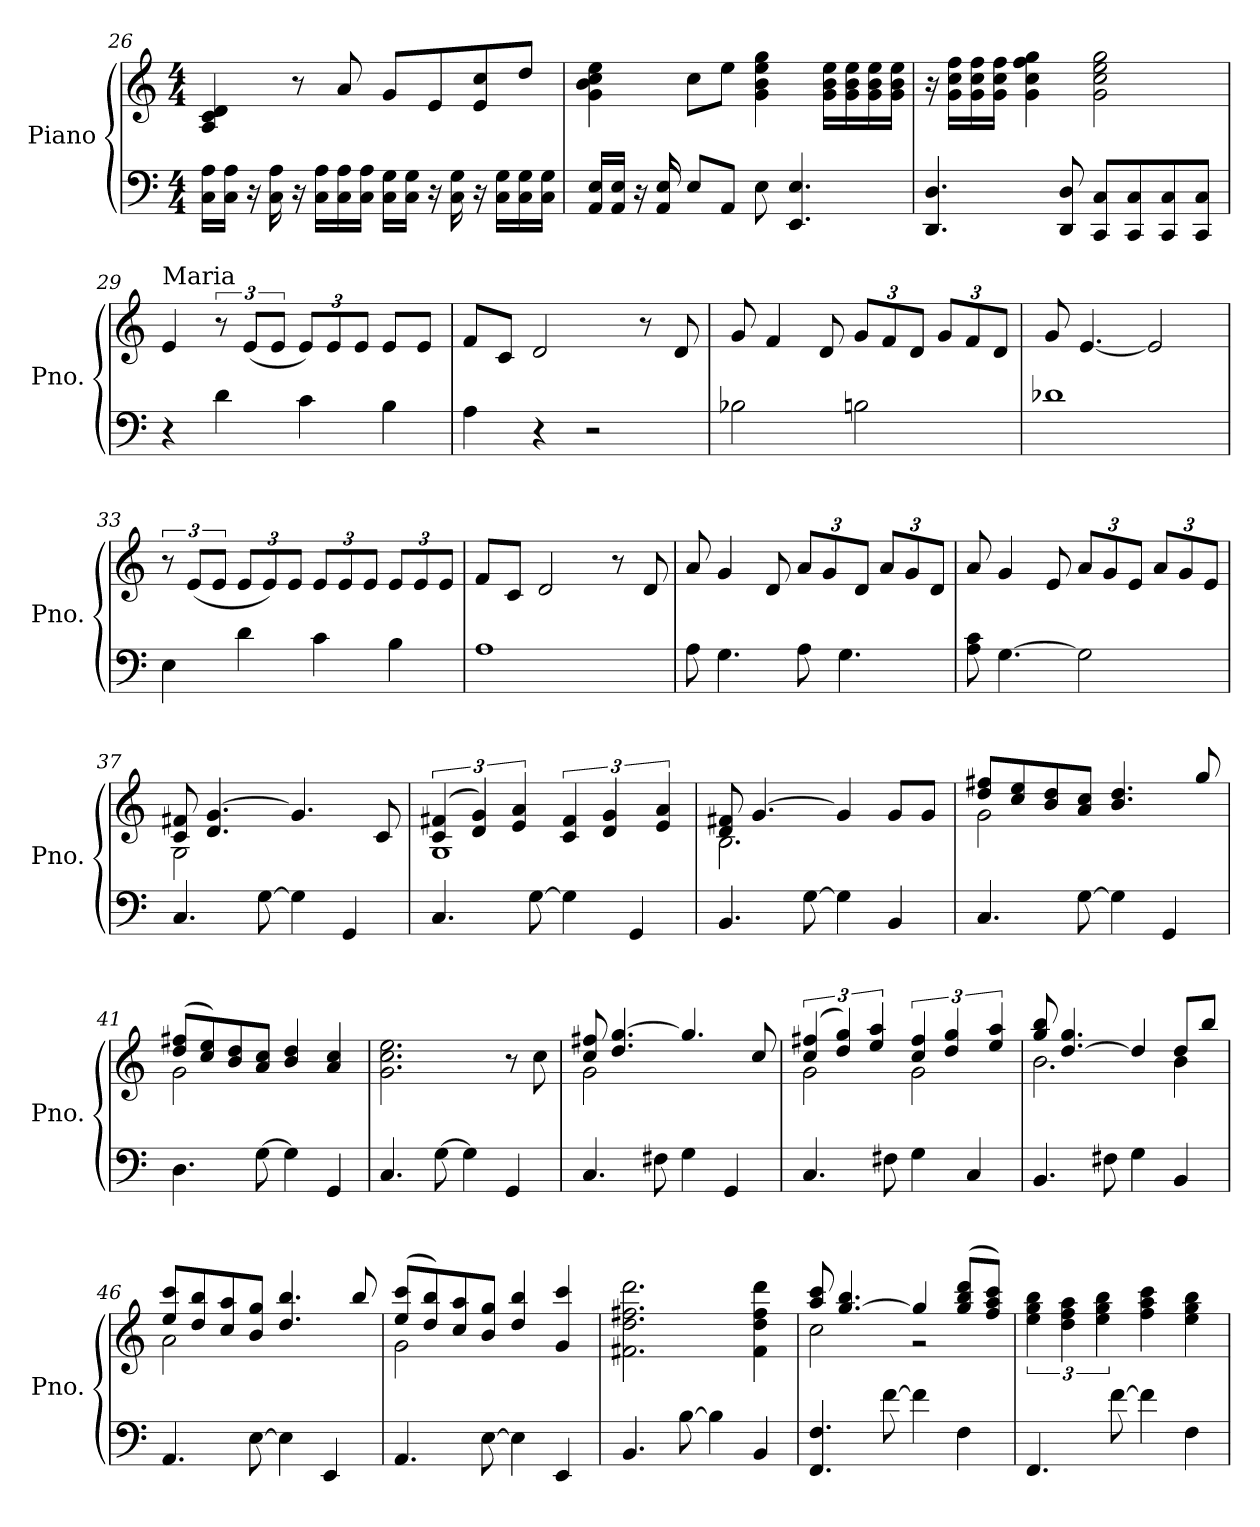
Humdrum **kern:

**kern	**kern
*part1	*part1
*staff2	*staff1
*I"Piano	*
*I'Pno.	*
*clefF4	*clefG2
*k[]	*k[]
*M4/4	*M4/4
=26	=26
16C\ 16A\LL	4A/ 4c/ 4d/
16C\ 16A\JJ	.
16r	.
16C\ 16A\	.
16r	8r
16C\ 16A\LL	.
16C\ 16A\	8a/
16C\ 16A\JJ	.
16C\ 16G\LL	8g/L
16C\ 16G\JJ	.
16r	8e/
16C\ 16G\	.
16r	8e/ 8cc/
16C\ 16G\LL	.
16C\ 16G\	8dd/J
16C\ 16G\JJ	.
=27	=27
16AA/ 16E/LL	4g\ 4b\ 4cc\ 4ee\
16AA/ 16E/JJ	.
16r	.
16AA/ 16E/	.
8E/L	8cc\L
8AA/J	8ee\J
8E\	4g\ 4b\ 4ee\ 4gg\
4.EE/ 4.E/	.
.	16g\ 16b\ 16ee\LL
.	16g\ 16b\ 16ee\
.	16g\ 16b\ 16ee\
.	16g\ 16b\ 16ee\JJ
!!LO:LB:g=z
=28	=28
4.DD/ 4.D/	16r
.	16g\ 16cc\ 16ff\LL
.	16g\ 16cc\ 16ff\
.	16g\ 16cc\ 16ff\JJ
.	4g\ 4cc\ 4ff\ 4gg\
8DD/ 8D/	.
8CC/ 8C/L	2g\ 2cc\ 2ee\ 2gg\
8CC/ 8C/	.
8CC/ 8C/	.
8CC/ 8C/J	.
=29	=29
!	!LO:TX:a:t=Maria
4r	4e/
4d\	12r
.	(12e/L
.	12e/J
*	*Xbrackettup
4c\	12e/L)
.	12e/
.	12e/J
4B\	8e/L
.	8e/J
=30	=30
4A\	8f/L
.	8c/J
4r	2d/
2r	.
.	8r
.	8d/
=31	=31
2B-X\	8g/
.	4f/
.	8d/
2Bn\	12g/L
.	12f/
.	12d/J
.	12g/L
.	12f/
.	12d/J
!!LO:LB:g=z
=32	=32
1d-X	8g/
.	[4.e/
.	2e/]
=33	=33
*	*brackettup
4E\	12r
.	(12e/L
.	12e/J
*	*Xbrackettup
4d\	12e/L
.	12e/)
.	12e/J
4c\	12e/L
.	12e/
.	12e/J
4B\	12e/L
.	12e/
.	12e/J
=34	=34
1A	8f/L
.	8c/J
.	2d/
.	8r
.	8d/
=35	=35
8A\	8a/
4.G\	4g/
.	8d/
8A\	12a/L
.	12g/
4.G\	.
.	12d/J
.	12a/L
.	12g/
.	12d/J
!!LO:LB:g=z
=36	=36
8A\ 8c\	8a/
[4.G\	4g/
.	8e/
2G\]	12a/L
.	12g/
.	12e/J
.	12a/L
.	12g/
.	12e/J
=37	=37
*	*^
4.C/	8c/ 8f#X/	2G\
.	4.d/ [4.g/	.
[8G\	.	.
4G\]	4.g/]	2ryy
4GG/	.	.
.	8c/	.
=38	=38	=38
*	*brackettup	*
4.C/	(6c/ 6f#X/	1G
.	6d/ 6g/)	.
.	6e/ 6a/	.
[8G\	.	.
4G\]	6c/ 6f#/	.
.	6d/ 6g/	.
4GG/	.	.
.	6e/ 6a/	.
=39	=39	=39
4.BB/	8d/ 8f#X/	2.B\
.	[4.g/	.
[8G\	.	.
4G\]	4g/]	.
4BB/	8g/L	4ryy
.	8g/J	.
!!LO:LB:g=z	!!
=40	=40	=40
4.C/	8dd/ 8ff#X/L	2g\
.	8cc/ 8ee/	.
.	8b/ 8dd/	.
[8G\	8a/ 8cc/J	.
4G\]	4.b/ 4.dd/	2ryy
4GG/	.	.
.	8gg/	.
=41	=41	=41
4.D\	(8dd/ 8ff#X/L	2g\
.	8cc/ 8ee/)	.
.	8b/ 8dd/	.
[8G\	8a/ 8cc/J	.
4G\]	4b/ 4dd/	2ryy
4GG/	4a/ 4cc/	.
*	*v	*v
=42	=42
4.C/	2.g\ 2.cc\ 2.ee\
[8G\	.
4G\]	.
4GG/	8r
.	8cc\
=43	=43
*	*^
4.C/	8cc/ 8ff#X/	2g\
.	4.dd/ [4.gg/	.
8F#X\	.	.
4G\	4.gg/]	2ryy
4GG/	.	.
.	8cc/	.
!!LO:PB:g=z	!!
=44	=44	=44
4.C/	(6cc/ 6ff#X/	2g\
.	6dd/ 6gg/)	.
.	6ee/ 6aa/	.
8F#X\	.	.
4G\	6cc/ 6ff#/	2g\
.	6dd/ 6gg/	.
4C/	.	.
.	6ee/ 6aa/	.
=45	=45	=45
4.BB/	8gg/ 8bb/	2.b\
.	[4.dd/ 4.gg/	.
8F#X\	.	.
4G\	4dd/]	.
4BB/	8dd/L	4b\
.	8bb/J	.
=46	=46	=46
4.AA/	8ee/ 8ccc/L	2a\
.	8dd/ 8bb/	.
.	8cc/ 8aa/	.
[8E\	8b/ 8gg/J	.
4E\]	4.dd/ 4.bb/	2ryy
4EE/	.	.
.	8bb/	.
=47	=47	=47
4.AA/	(8ee/ 8ccc/L	2g\
.	8dd/ 8bb/)	.
.	8cc/ 8aa/	.
[8E\	8b/ 8gg/J	.
4E\]	4dd/ 4bb/	2ryy
4EE/	4g/ 4ccc/	.
*	*v	*v
!!LO:LB:g=z
=48	=48
4.BB/	2.f#X\ 2.dd\ 2.ff#X\ 2.ddd\
[8B\	.
4B\]	.
4BB/	4f#\ 4dd\ 4ff#\ 4ddd\
=49	=49
*	*^
4.FF/ 4.F/	8aa/ 8ccc/	2cc\
.	[4.gg/ 4.bb/	.
[8f\	.	.
4f\]	4gg/]	2r
4F\	(8gg/ 8bb/ 8ddd/L	.
.	8ff/ 8aa/ 8ccc/J)	.
*	*v	*v
=50	=50
4.FF/	6ee\ 6gg\ 6bb\
.	6dd\ 6ff\ 6aa\
.	6ee\ 6gg\ 6bb\
[8f\	.
4f\]	4ff\ 4aa\ 4ccc\
4F\	4ee\ 4gg\ 4bb\
=	=
*-	*-
